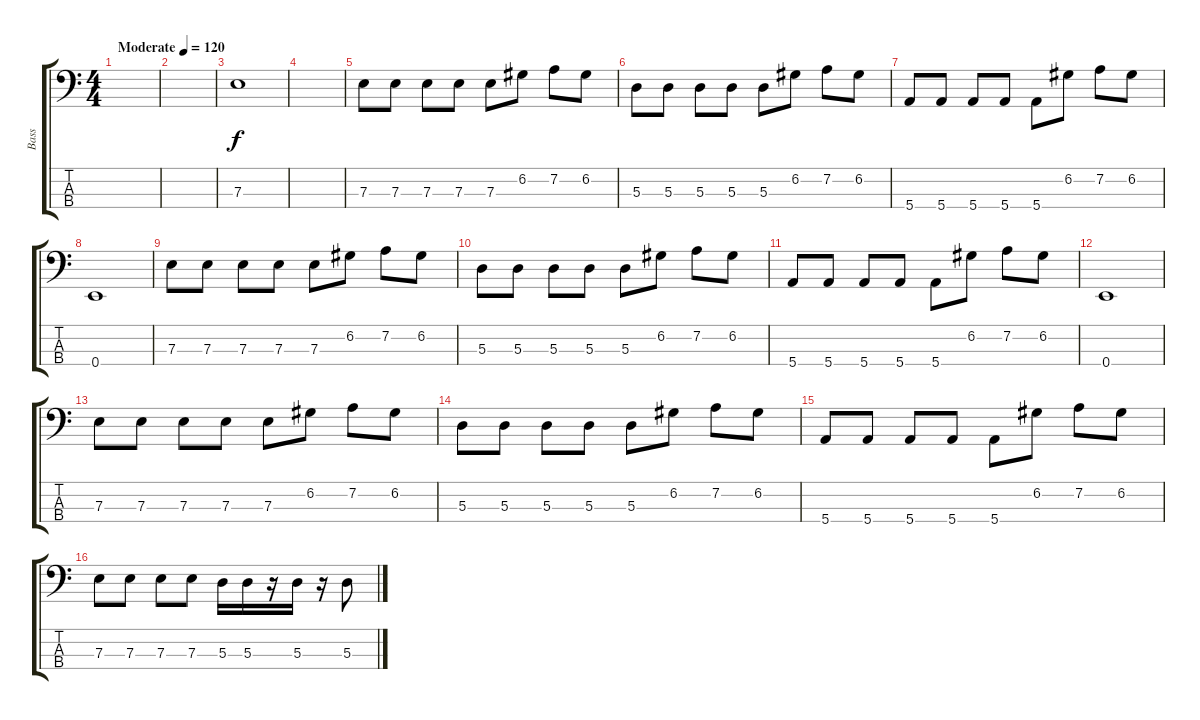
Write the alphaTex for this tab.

\track ("Bass" "Bass") {instrument electricbassfinger}
\staff {score tabs}
\tuning (G2 D2 A1 E1) {hide}
\ts (4 4)
\tempo (120 "Moderate")
\clef f4
\ks c
|
|
7.3.1 |
|
7.3.8 7.3.8 7.3.8 7.3.8 7.3.8 6.2.8 7.2.8 6.2.8 |
5.3.8 5.3.8 5.3.8 5.3.8 5.3.8 6.2.8 7.2.8 6.2.8 |
5.4.8 5.4.8 5.4.8 5.4.8 5.4.8 6.2.8 7.2.8 6.2.8 |
0.4.1 |
7.3.8 7.3.8 7.3.8 7.3.8 7.3.8 6.2.8 7.2.8 6.2.8 |
5.3.8 5.3.8 5.3.8 5.3.8 5.3.8 6.2.8 7.2.8 6.2.8 |
5.4.8 5.4.8 5.4.8 5.4.8 5.4.8 6.2.8 7.2.8 6.2.8 |
0.4.1 |
7.3.8 7.3.8 7.3.8 7.3.8 7.3.8 6.2.8 7.2.8 6.2.8 |
5.3.8 5.3.8 5.3.8 5.3.8 5.3.8 6.2.8 7.2.8 6.2.8 |
5.4.8 5.4.8 5.4.8 5.4.8 5.4.8 6.2.8 7.2.8 6.2.8 |
7.3.8 7.3.8 7.3.8 7.3.8 5.3.16 5.3.16 r.16 5.3.16 r.16 5.3.8
